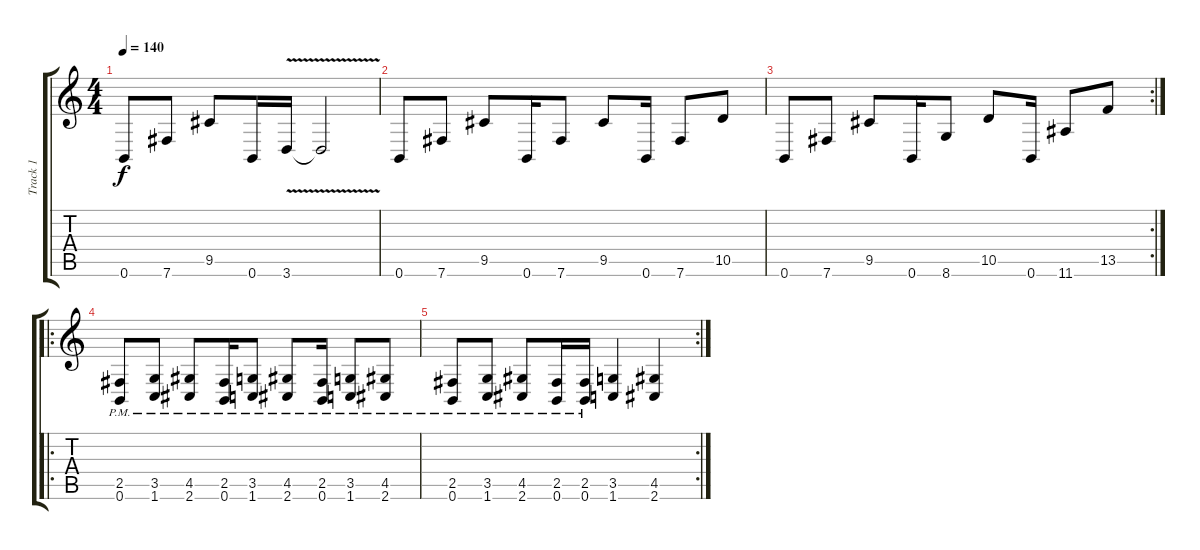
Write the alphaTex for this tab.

\track ("Track 1" "Track 1") {instrument distortionguitar}
\staff {score tabs}
\tuning (B3 Gb3 D3 A2 E2 B1) {hide}
\ts (4 4)
\tempo 140
\clef g2
\ks c
0.6.8{dy f} 7.6.8 9.5.8 0.6.16 3.6{v}.16 3.6{t}.2 |
0.6.8 7.6.8 9.5.8 0.6.16 7.6.8 9.5.8 0.6.16 7.6.8 10.5.8 |
\rc 2
0.6.8 7.6.8 9.5.8 0.6.16 8.6.8 10.5.8 0.6.16 11.6.8 13.5.8 |
\ro
(2.5{pm} 0.6{pm}).8 (3.5{pm} 1.6{pm}).8 (4.5{pm} 2.6{pm}).8 (2.5{pm} 0.6{pm}).16 (3.5{pm} 1.6{pm}).8 (4.5{pm} 2.6{pm}).8 (2.5{pm} 0.6{pm}).16 (3.5{pm} 1.6{pm}).8 (4.5{pm} 2.6{pm}).8 |
\rc 2
(2.5{pm} 0.6{pm}).8 (3.5{pm} 1.6{pm}).8 (4.5{pm} 2.6{pm}).8 (2.5{pm} 0.6{pm}).16 (2.5{pm} 0.6{pm}).16 (3.5 1.6).4 (4.5 2.6).4
